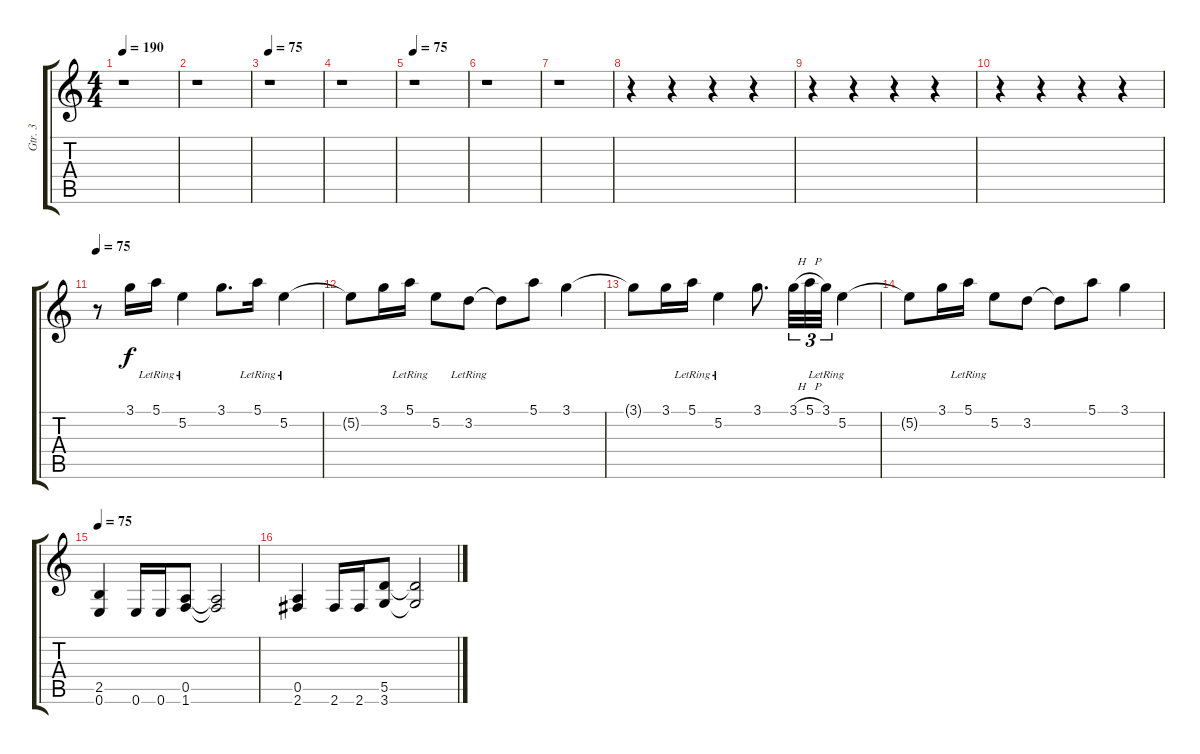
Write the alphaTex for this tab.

\track ("Gtr. 3" "Gtr. 3") {instrument overdrivenguitar}
\staff {score tabs}
\tuning (E4 B3 G3 D3 A2 E2) {hide}
\ts (4 4)
\tempo 190
\tempo 75
\tempo 190
\clef g2
\ks c
r.1{dy f instrument overdrivenguitar} |
r.1 |
\tempo 75
r.1 |
r.1 |
\tempo 75
r.1 |
r.1 |
r.1 |
r.4 r.4 r.4 r.4 |
r.4 r.4 r.4 r.4 |
r.4 r.4 r.4 r.4 |
\tempo 75
r.8{balance 12 instrument acousticguitarsteel} 3.1.16 5.1{lr}.16 5.2{lr}.4 3.1.8{d} 5.1{lr}.16 5.2{lr}.4 |
5.2{t}.8 3.1.16 5.1{lr}.16 5.2.8 3.2{lr}.8 3.2{t}.8 5.1.8 3.1.4 |
3.1{t}.8 3.1.16 5.1{lr}.16 5.2{lr}.4 3.1.8{d} 3.1{h}.32{tu (3 2)} 5.1{h}.32{tu (3 2)} 3.1{lr}.32{tu (3 2)} 5.2{lr}.4 |
5.2{t}.8 3.1.16 5.1{lr}.16 5.2.8 3.2.8 3.2{t}.8 5.1.8 3.1.4 |
\tempo 75
(2.5 0.6).4{balance 8 instrument overdrivenguitar} 0.6.16 0.6.16 (0.5 1.6).8 (0.5{t} 1.6{t}).2 |
(0.5 2.6).4 2.6.16 2.6.16 (5.5 3.6).8 (5.5{t} 3.6{t}).2
